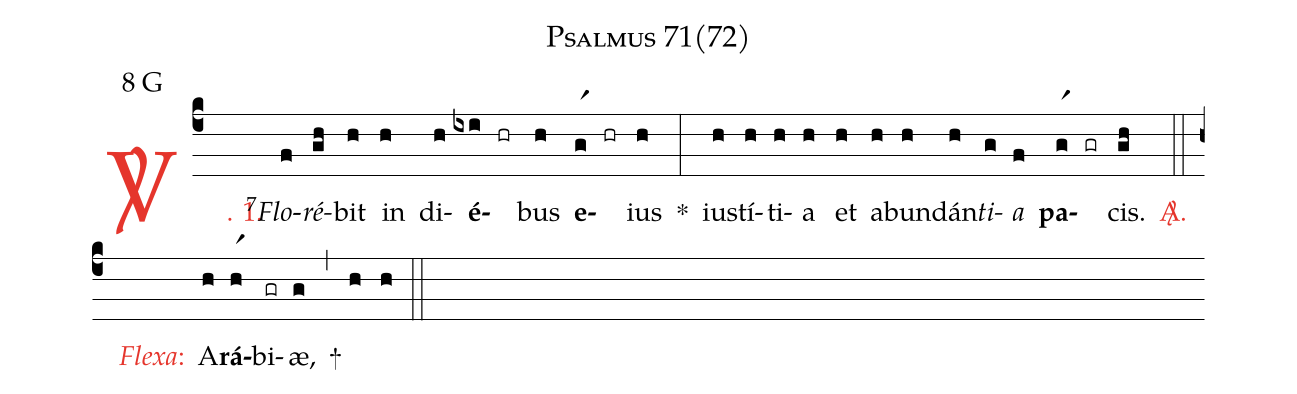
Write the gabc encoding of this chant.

name: Psalmus 71(72);
mode: 8;
mode-differentia: G;
%%
(c4)

<c><sp>V/</sp>. 1.</c>() <v>\VSup{7}</v><i>Flo</i>(f)<i>ré</i>(gh)bit(h) in(h) di(h)<b>é</b>(ixi)(hr)bus(h) <b>e</b>(gr1)(hr)ius(h) *(:) iu(h)stí(h)ti(h)a(h) et(h) a(h)bun(h)dán(h)<i>ti</i>(g)<i>a</i>(f) <b>pa</b>(gr1)(gr)cis.(gh) <c><sp>A/</sp>.</c>(::)

<nlba><c><i>Flexa</i>:</c>() A</nlba>(h)<b>rá</b>(hr1)bi(gr)æ,(g) +(,) (h) (h) (::)
